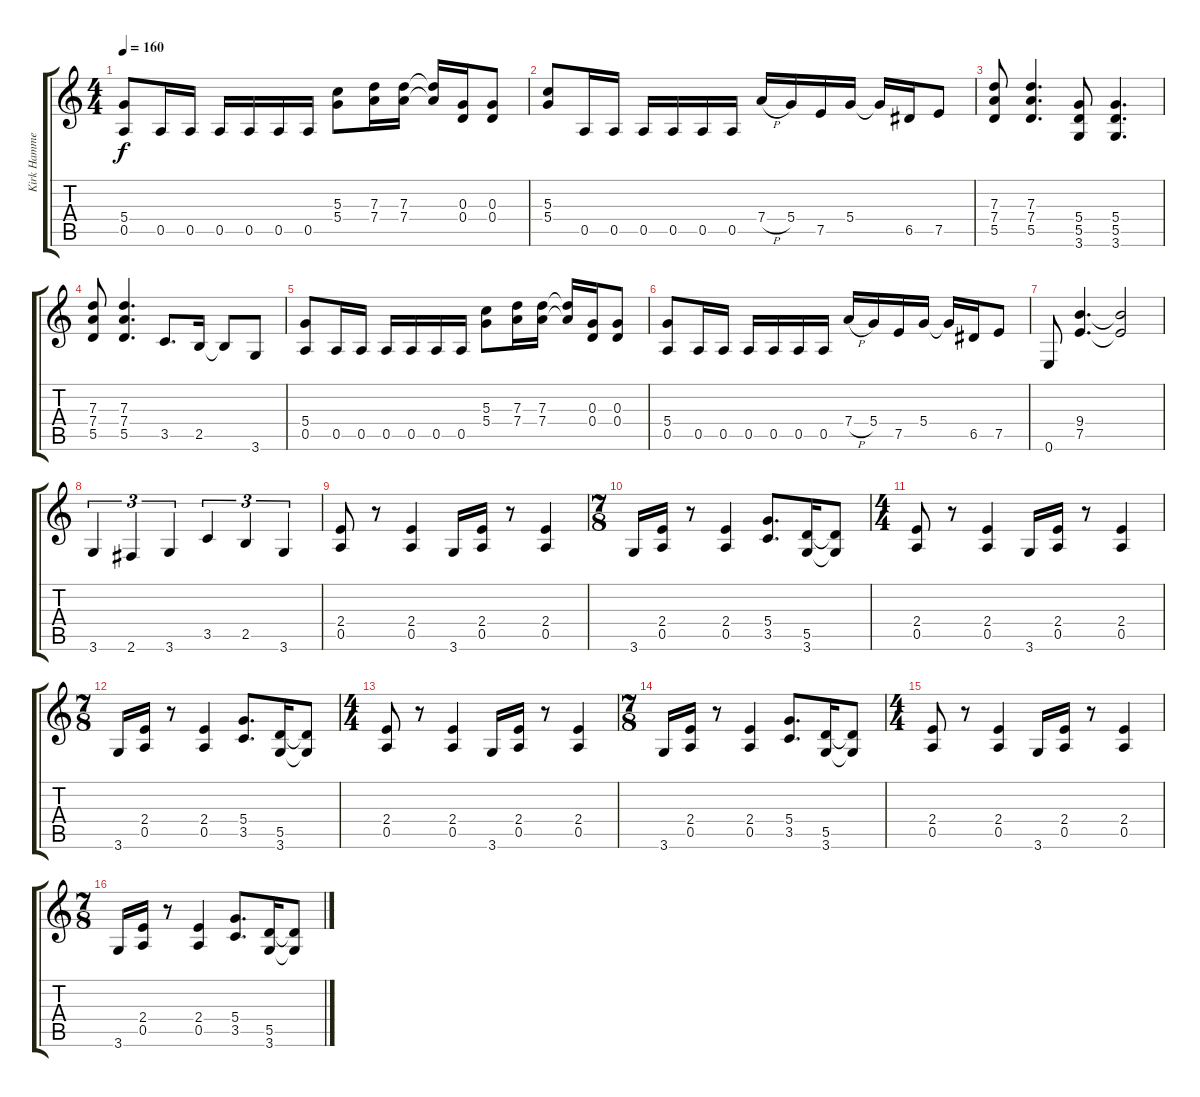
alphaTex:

\track ("Kirk Hammett" "Kirk Hamme") {instrument distortionguitar}
\staff {score tabs}
\tuning (E4 B3 G3 D3 A2 E2) {hide}
\ts (4 4)
\tempo 160
\clef g2
\ks c
(5.4 0.5).8{dy f} 0.5.16 0.5.16 0.5.16 0.5.16 0.5.16 0.5.16 (5.3 5.4).8 (7.3 7.4).16 (7.3 7.4).16 (7.3{t} 7.4{t}).16 (0.3 0.4).16 (0.3 0.4).8 |
(5.3 5.4).8 0.5.16 0.5.16 0.5.16 0.5.16 0.5.16 0.5.16 7.4{h}.16 5.4.16 7.5.16 5.4.16 5.4{t}.16 6.5.16 7.5.8 |
(7.3 7.4 5.5).8 (7.3 7.4 5.5).4{d} (5.4 5.5 3.6).8 (5.4 5.5 3.6).4{d} |
(7.3 7.4 5.5).8 (7.3 7.4 5.5).4{d} 3.5.8{d} 2.5.16 2.5{t}.8 3.6.8 |
(5.4 0.5).8 0.5.16 0.5.16 0.5.16 0.5.16 0.5.16 0.5.16 (5.3 5.4).8 (7.3 7.4).16 (7.3 7.4).16 (7.3{t} 7.4{t}).16 (0.3 0.4).16 (0.3 0.4).8 |
(5.4 0.5).8 0.5.16 0.5.16 0.5.16 0.5.16 0.5.16 0.5.16 7.4{h}.16 5.4.16 7.5.16 5.4.16 5.4{t}.16 6.5.16 7.5.8 |
0.6.8 (9.4 7.5).4{d} (9.4{t} 7.5{t}).2 |
3.6.4{tu (3 2)} 2.6.4{tu (3 2)} 3.6.4{tu (3 2)} 3.5.4{tu (3 2)} 2.5.4{tu (3 2)} 3.6.4{tu (3 2)} |
(2.4 0.5).8 r.8 (2.4 0.5).4 3.6.16 (2.4 0.5).16 r.8 (2.4 0.5).4 |
\ts (7 8)
3.6.16 (2.4 0.5).16 r.8 (2.4 0.5).4 (5.4 3.5).8{d} (5.5 3.6).16 (5.5{t} 3.6{t}).8 |
\ts (4 4)
(2.4 0.5).8 r.8 (2.4 0.5).4 3.6.16 (2.4 0.5).16 r.8 (2.4 0.5).4 |
\ts (7 8)
3.6.16 (2.4 0.5).16 r.8 (2.4 0.5).4 (5.4 3.5).8{d} (5.5 3.6).16 (5.5{t} 3.6{t}).8 |
\ts (4 4)
(2.4 0.5).8 r.8 (2.4 0.5).4 3.6.16 (2.4 0.5).16 r.8 (2.4 0.5).4 |
\ts (7 8)
3.6.16 (2.4 0.5).16 r.8 (2.4 0.5).4 (5.4 3.5).8{d} (5.5 3.6).16 (5.5{t} 3.6{t}).8 |
\ts (4 4)
(2.4 0.5).8 r.8 (2.4 0.5).4 3.6.16 (2.4 0.5).16 r.8 (2.4 0.5).4 |
\ts (7 8)
3.6.16 (2.4 0.5).16 r.8 (2.4 0.5).4 (5.4 3.5).8{d} (5.5 3.6).16 (5.5{t} 3.6{t}).8
